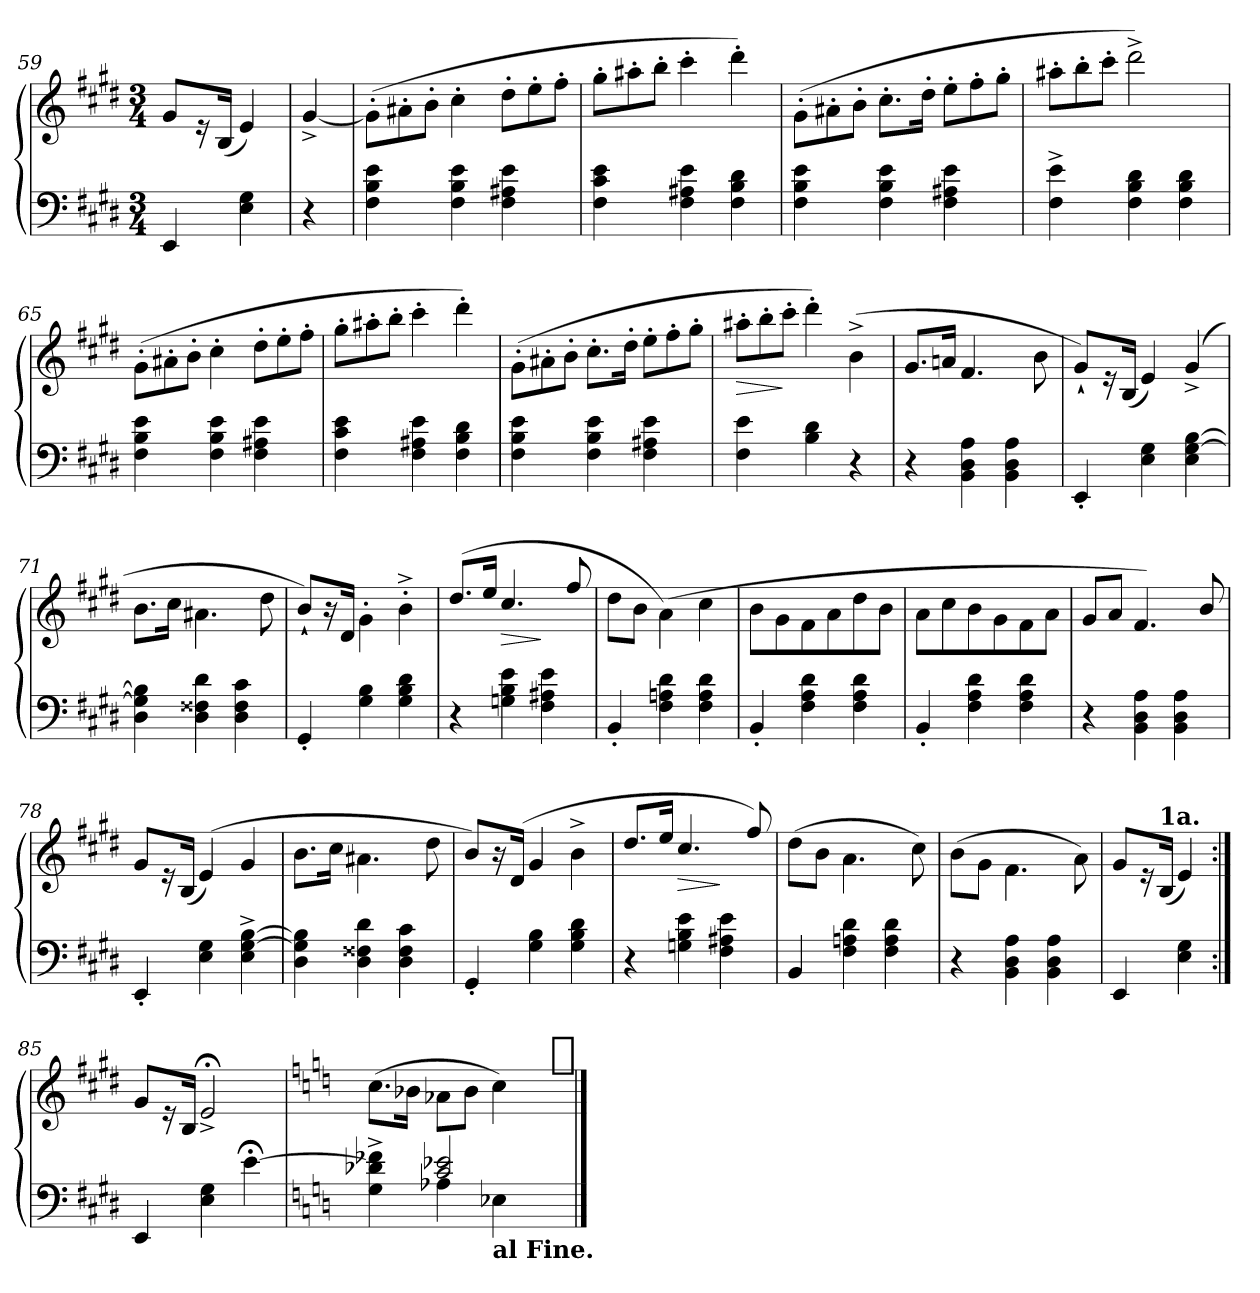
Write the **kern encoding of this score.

**kern	**kern	**dynam
*part1	*part1	*part1
*staff2	*staff1	*staff1/2
*clefF4	*clefG2	*
*k[f#c#g#d#]	*k[f#c#g#d#]	*
*M3/4	*M3/4	*
=59	=59	=59
4EE/	8g#/L	.
.	16r	.
.	(<16B/Jk	.
4E\ 4G#\	4e/)	.
=60	=60	=60
4r	[4g#^/	.
=61	=61	=61
*	*Xtuplet	*
4F#\ 4B\ 4e\	(>12g#'\L]	.
.	12a#X'\	.
.	12b'\J	.
4F#\ 4B\ 4e\	4cc#'\	.
4F#\ 4A#X\ 4e\	12dd#'\L	.
.	12ee'\	.
.	12ff#'\J	.
=62	=62	=62
4F#\ 4c#\ 4e\	12gg#'\L	.
.	12aa#X'\	.
.	12bb'\J	.
4F#\ 4A#X\ 4e\	4ccc#'\	.
4F#\ 4B\ 4d#\	4ddd#'\)	.
=63	=63	=63
4F#\ 4B\ 4e\	(>12g#'\L	.
.	12a#X'\	.
.	12b'\J	.
4F#\ 4B\ 4e\	8.cc#'\L	.
.	16dd#'\Jk	.
4F#\ 4A#X\ 4e\	12ee'\L	.
.	12ff#'\	.
.	12gg#'\J	.
!!LO:LB:g=z
=64	=64	=64
4F#\^ 4e\^	12aa#X'\L	.
.	12bb'\	.
.	12ccc#'\J	.
4F#\ 4B\ 4d#\	2ddd#^\)	.
4F#\ 4B\ 4d#\	.	.
=65	=65	=65
4F#\ 4B\ 4e\	(>12g#'\L	.
.	12a#X'\	.
.	12b'\J	.
4F#\ 4B\ 4e\	4cc#'\	.
4F#\ 4A#X\ 4e\	12dd#'\L	.
.	12ee'\	.
.	12ff#'\J	.
=66	=66	=66
4F#\ 4c#\ 4e\	12gg#'\L	.
.	12aa#X'\	.
.	12bb'\J	.
4F#\ 4A#X\ 4e\	4ccc#'\	.
4F#\ 4B\ 4d#\	4ddd#'\)	.
=67	=67	=67
4F#\ 4B\ 4e\	(>12g#'\L	.
.	12a#X'\	.
.	12b'\J	.
4F#\ 4B\ 4e\	8.cc#'\L	.
.	16dd#'\Jk	.
4F#\ 4A#X\ 4e\	12ee'\L	.
.	12ff#'\	.
.	12gg#'\J	.
=68	=68	=68
!	!	!LO:HP:b
4F#\ 4e\	12aa#X'\L	>
.	12bb'\	.
.	12ccc#'\J	]
4B\ 4d#\	4ddd#'\)	.
4r	(>4b^\	.
!!LO:PB:g=z
=69	=69	=69
4r	8.g#/L	.
.	16an/Jk	.
4BB\ 4D#\ 4A\	4.f#/	.
4BB\ 4D#\ 4A\	.	.
.	8b\	.
=70	=70	=70
4EE'/	8g#`/L)	.
.	16r	.
.	(<16B/Jk	.
4E\ 4G#\	4e/)	.
4E\ [4G#\ [4B\	(>4g#^/	.
=71	=71	=71
4D#\ 4G#\] 4B\]	8.b\L	.
.	16cc#\Jk	.
4D#\ 4F##X\ 4d#\	4.a#X\	.
4D#\ 4F##\ 4c#\	.	.
.	8dd#\	.
=72	=72	=72
4GG#'/	8b`/L)	.
.	16r	.
.	16d#/Jk	.
4G#\ 4B\	4g#'\	.
4G#\ 4B\ 4d#\	4b'^\	.
=73	=73	=73
*	*^	*
4r	(>8.dd#/L	2ryy	.
.	16ee/Jk	.	.
!	!	!	!LO:HP:b
4Gn\ 4B\ 4e\	4.cc#/	.	>
4F#\ 4A#X\ 4e\	.	4ryy	]
.	8ff#/	.	.
*	*v	*v	*
=74	=74	=74
4BB'/	8dd#\L	.
.	8b\J	.
4F#\ 4An\ 4d#\	(>4a\)	.
4F#\ 4A\ 4d#\	4cc#\	.
=75	=75	=75
4BB'/	8b\L	.
.	8g#\	.
4F#\ 4A\ 4d#\	8f#\	.
.	8a\	.
4F#\ 4A\ 4d#\	8dd#\	.
.	8b\J	.
!!LO:LB:g=z
=76	=76	=76
4BB'/	8a\L	.
.	8cc#\	.
4F#\ 4A\ 4d#\	8b\	.
.	8g#\	.
4F#\ 4A\ 4d#\	8f#\	.
.	8a\J	.
=77	=77	=77
4r	8g#/L	.
.	8a/J	.
4BB\ 4D#\ 4A\	4.f#/)	.
4BB\ 4D#\ 4A\	.	.
.	8b/	.
=78	=78	=78
4EE'/	8g#/L	.
.	16r	.
.	(<16B/Jk	.
4E\ 4G#\	(>4e/)	.
4E\^ [4G#\^ [4B\^	4g#/	.
=79	=79	=79
4D#\ 4G#\] 4B\]	8.b\L	.
.	16cc#\Jk	.
4D#\ 4F##X\ 4d#\	4.a#X\	.
4D#\ 4F##\ 4c#\	.	.
.	8dd#\	.
=80	=80	=80
4GG#'/	8b/L)	.
.	16r	.
.	(>16d#/Jk	.
4G#\ 4B\	4g#/	.
4G#\ 4B\ 4d#\	4b^\	.
=81	=81	=81
*	*^	*
4r	8.dd#/L	2ryy	.
.	16ee/Jk	.	.
!	!	!	!LO:HP:b
4Gn\ 4B\ 4e\	4.cc#/	.	>
4F#\ 4A#X\ 4e\	.	4ryy	]
.	8ff#/)	.	.
*	*v	*v	*
=82	=82	=82
4BB/	(>8dd#\L	.
.	8b\J	.
4F#\ 4An\ 4d#\	4.a\	.
4F#\ 4A\ 4d#\	.	.
.	8cc#\)	.
!!LO:LB:g=z
=83	=83	=83
4r	(>8b\L	.
.	8g#\J	.
4BB\ 4D#\ 4A\	4.f#\	.
4BB\ 4D#\ 4A\	.	.
.	8a\)	.
=84	=84	=84
4EE/	8g#/L	.
.	16r	.
!	!LO:TX:a:B:t=1a.	!
.	(<16B/Jk	.
4E\ 4G#\	4e/)	.
=85:|!	=85:|!	=85:|!
4EE/	8g#/L	.
.	16r	.
.	16B/Jk	.
4E\ 4G#\	2e;^/	.
[4e;\	.	.
=86	=86	=86
*k[]	*k[]	*
*^	*	*
4ryy	4G\^ 4d-X\^ 4f-X\]^	(>8.cc\L	.
.	.	16b-X\Jk	.
2c/ 2e-X/	4A-X\	8a-X\L	.
.	.	8b-\J	.
!	!LO:TX:b:B:t=al Fine.	!	!
.	4E-X\	4cc\)	.
!	!	!LO:TX:a:t=[segno]	!
*v	*v	*	*
==	==	==
*-	*-	*-
